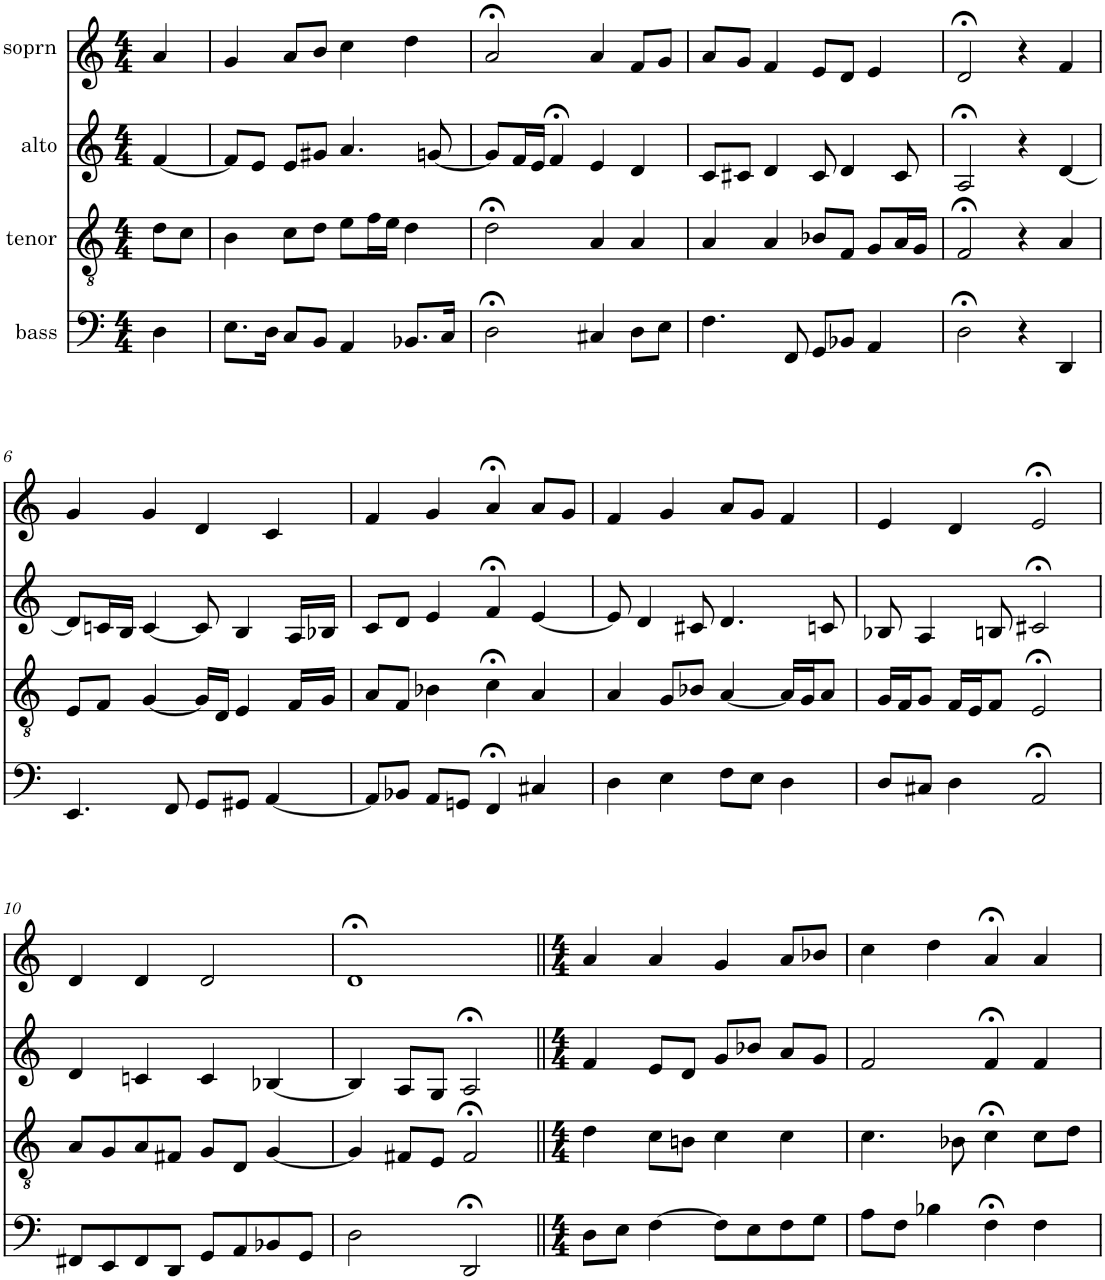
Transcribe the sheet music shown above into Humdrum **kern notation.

**kern	**kern	**kern	**kern
*part4	*part3	*part2	*part1
*staff4	*staff3	*staff2	*staff1
*I"bass	*I"tenor	*I"alto	*I"soprn
*clefF4	*clefGv2	*clefG2	*clefG2
*k[]	*k[]	*k[]	*k[]
*M4/4	*M4/4	*M4/4	*M4/4
=1	=1	=1	=1
4D\	8d\L	[4f/	4a/
.	8c\J	.	.
=2	=2	=2	=2
8.E\L	4B\	8f/L]	4g/
.	.	8e/J	.
16D\Jk	.	.	.
8C/L	8c\L	8e/L	8a/L
8BB/J	8d\J	8g#X/J	8b/J
4AA/	8e\L	4.a/	4cc\
.	16f\L	.	.
.	16e\JJ	.	.
8.BB-X/L	4d\	.	4dd\
.	.	[8gn/	.
16C/Jk	.	.	.
=3	=3	=3	=3
2D;<\	2d;<\	8g/L]	2a;</
.	.	16f/L	.
.	.	16e/JJ	.
.	.	4f;</	.
4C#X/	4A/	4e/	4a/
8D\L	4A/	4d/	8f/L
8E\J	.	.	8g/J
=4	=4	=4	=4
4.F\	4A/	8c/L	8a/L
.	.	8c#X/J	8g/J
.	4A/	4d/	4f/
8FF/	.	.	.
8GG/L	8B-X/L	8c#/	8e/L
8BB-X/J	8F/J	4d/	8d/J
4AA/	8G/L	.	4e/
.	16A/L	8c#/	.
.	16G/JJ	.	.
=5	=5	=5	=5
2D;<\	2F;</	2A;</	2d;</
4r	4r	4r	4r
4DD/	4A/	[4d/	4f/
!!LO:LB:g=z
=6	=6	=6	=6
4.EE/	8E/L	8d/L]	4g/
.	8F/J	16cn/L	.
.	.	16B/JJ	.
.	[4G/	[4c/	4g/
8FF/	.	.	.
8GG/L	16G/LL]	8c/]	4d/
.	16D/JJ	.	.
8GG#X/J	4E/	4B/	.
[4AA/	.	.	4c/
.	16F/LL	16A/LL	.
.	16G/JJ	16B-X/JJ	.
=7	=7	=7	=7
8AA/L]	8A/L	8c/L	4f/
8BB-X/J	8F/J	8d/J	.
8AA/L	4B-X\	4e/	4g/
8GGn/J	.	.	.
4FF;</	4c;<\	4f;</	4a;</
4C#X/	4A/	[4e/	8a/L
.	.	.	8g/J
=8	=8	=8	=8
4D\	4A/	8e/]	4f/
.	.	4d/	.
4E\	8G/L	.	4g/
.	8B-X/J	8c#X/	.
8F\L	[4A/	4.d/	8a/L
8E\J	.	.	8g/J
4D\	16A/LL]	.	4f/
.	16G/J	.	.
.	8A/J	8cn/	.
=9	=9	=9	=9
8D/L	16G/LL	8B-X/	4e/
.	16F/J	.	.
8C#X/J	8G/J	4A/	.
4D\	16F/LL	.	4d/
.	16E/J	.	.
.	8F/J	8Bn/	.
2AA;</	2E;</	2c#X;</	2e;</
!!LO:LB:g=z
=10	=10	=10	=10
8FF#X/L	8A/L	4d/	4d/
8EE/	8G/	.	.
8FF#/	8A/	4cn/	4d/
8DD/J	8F#X/J	.	.
8GG/L	8G/L	4c/	2d/
8AA/	8D/J	.	.
8BB-X/	[4G/	[4B-X/	.
8GG/J	.	.	.
=11	=11	=11	=11
2D\	4G/]	4B-/]	1d;<
.	8F#X/L	8A/L	.
.	8E/J	8G/J	.
2DD;</	2F#;</	2A;</	.
=12||	=12||	=12||	=12||
*M4/4	*M4/4	*M4/4	*M4/4
8D\L	4d\	4f/	4a/
8E\J	.	.	.
[4F\	8c\L	8e/L	4a/
.	8Bn\J	8d/J	.
8F\L]	4c\	8g/L	4g/
8E\	.	8b-X/J	.
8F\	4c\	8a/L	8a/L
8G\J	.	8g/J	8b-X/J
=13	=13	=13	=13
8A\L	4.c\	2f/	4cc\
8F\J	.	.	.
4B-X\	.	.	4dd\
.	8B-X\	.	.
4F;<\	4c;<\	4f;</	4a;</
4F\	8c\L	4f/	4a/
.	8d\J	.	.
=	=	=	=
*-	*-	*-	*-
